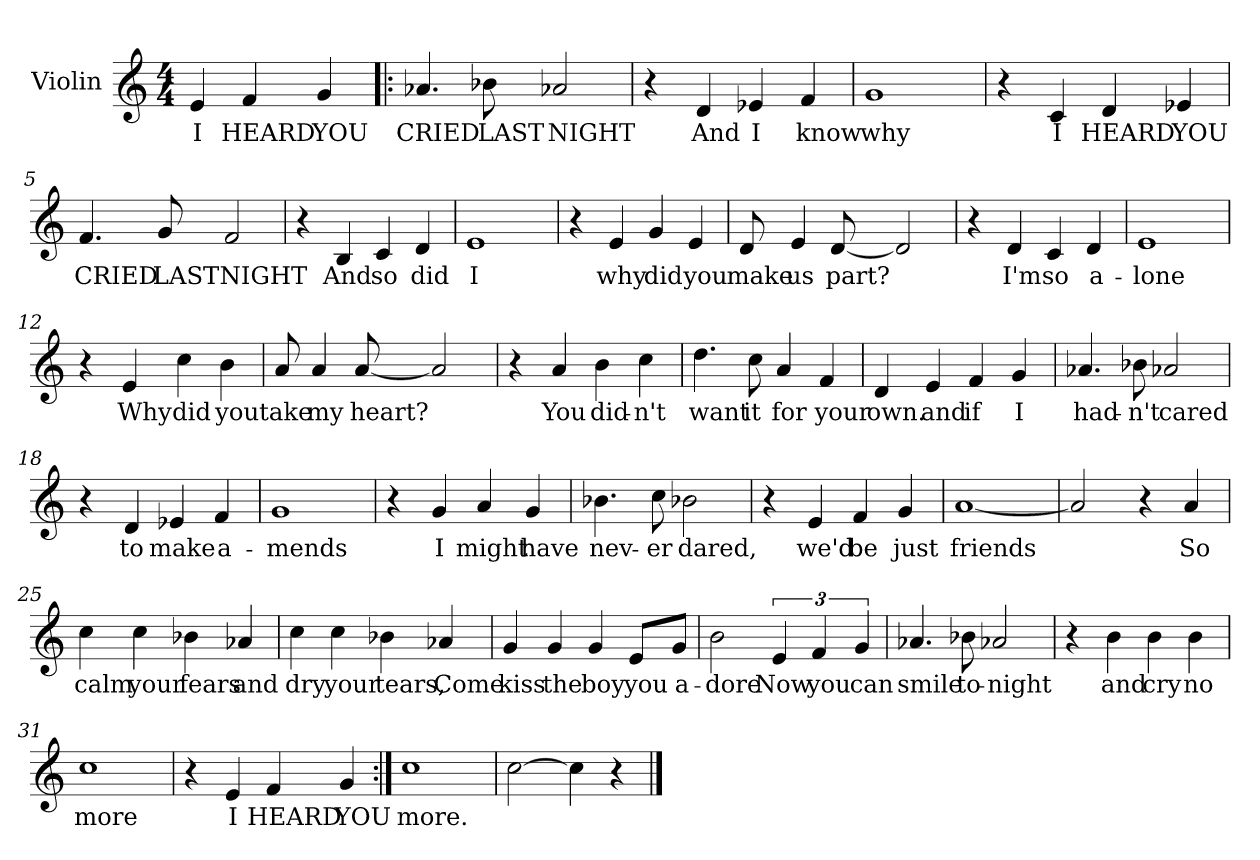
**kern	**text
*part1	*part1
*staff1	*staff1
*I"Violin	*
*I'Vln	*
*clefG2	*
*k[]	*
*C:	*
*M4/4	*
=	=
4e/	I
4f/	HEARD
4g/	YOU
=1!|:	=1!|:
4.a-X/	CRIED
8b-X\	LAST
2a-X/	NIGHT
=2	=2
4r	.
4d/	And
4e-X/	I
4f/	know
=3	=3
1g	why
!!LO:LB:g=z
=4	=4
4r	.
4c/	I
4d/	HEARD
4e-X/	YOU
=5	=5
4.f/	CRIED
8g/	LAST
2f/	NIGHT
=6	=6
4r	.
4B/	And
4c/	so
4d/	did
=7	=7
1e	I
!!LO:LB:g=z
=8	=8
4r	.
4e/	why
4g/	did
4e/	you
=9	=9
8d/	make
4e/	us
[8d/	part?
2d/]	.
=10	=10
4r	.
4d/	I'm
4c/	so
4d/	a-
=11	=11
1e	-lone
!!LO:LB:g=z
=12	=12
4r	.
4e/	Why
4cc\	did
4b\	you
=13	=13
8a/	take
4a/	my
[8a/	heart?
2a/]	.
=14	=14
4r	.
4a/	You
4b\	did-
4cc\	-n't
=15	=15
4.dd\	want
8cc\	it
4a/	for
4f/	your
!!LO:LB:g=z
=16	=16
4d/	own.
4e/	and
4f/	if
4g/	I
=17	=17
4.a-X/	had-
8b-X\	-n't
2a-X/	cared
=18	=18
4r	.
4d/	to
4e-X/	make
4f/	a-
=19	=19
1g	-mends
!!LO:LB:g=z
=20	=20
4r	.
4g/	I
4a/	might
4g/	have
=21	=21
4.b-X\	nev-
8cc\	-er
2b-X\	dared,
=22	=22
4r	.
4e/	we'd
4f/	be
4g/	just
=23	=23
[1a	friends
=24	=24
2a/]	.
4r	.
4a/	So
=25	=25
4cc\	calm
4cc\	your
4b-X\	fears
4a-X/	and
!!LO:LB:g=z
=26	=26
4cc\	dry
4cc\	your
4b-X\	tears,
4a-X/	Come
=27	=27
4g/	kiss
4g/	the
4g/	boy
8e/L	you
8g/J	a-
=28	=28
2b\	-dore
6e/	Now
6f/	you
6g/	can
=29	=29
4.a-X/	smile
8b-X\	to-
2a-X/	-night
=30	=30
4r	.
4b\	and
4b\	cry
4b\	no
!!LO:LB:g=z
=31	=31
1cc	more
=32	=32
4r	.
4e/	I
4f/	HEARD
4g/	YOU
=33:|!	=33:|!
1cc	more.
=34	=34
[2cc\	.
4cc\]	.
4r	.
==	==
*-	*-
